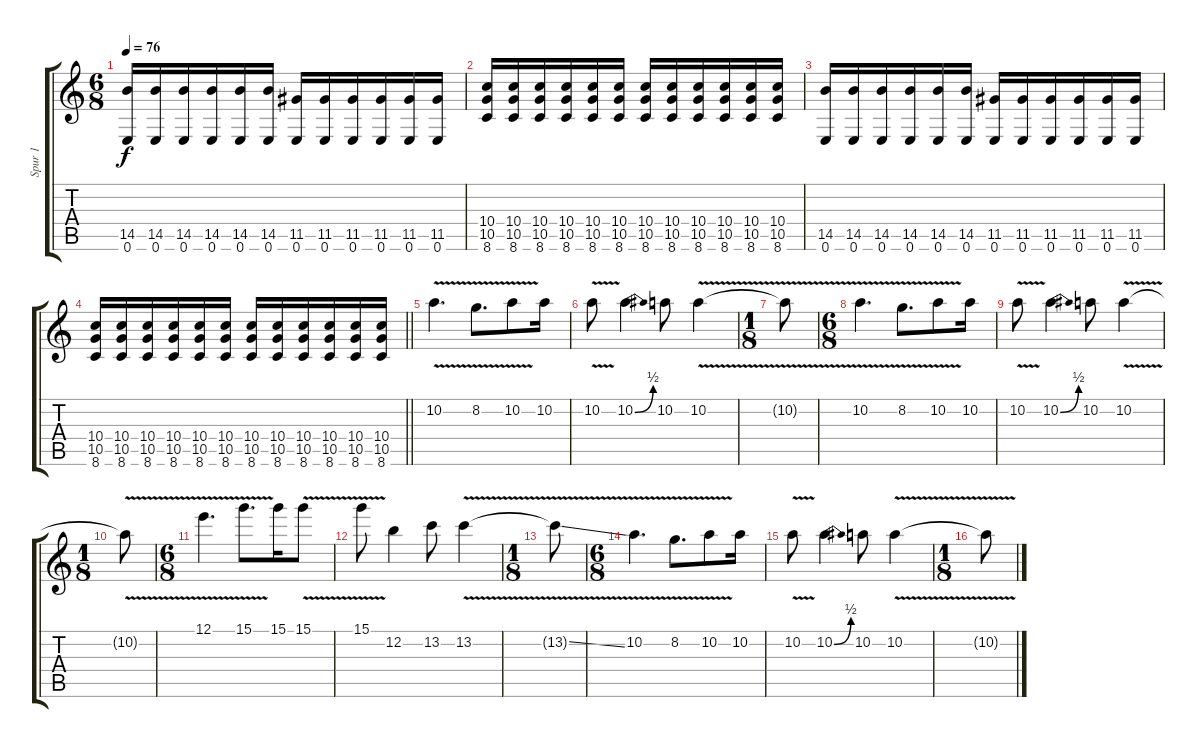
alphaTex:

\track ("Spur 1" "Spur 1") {instrument distortionguitar}
\staff {score tabs}
\tuning (E4 B3 G3 D3 A2 E2) {hide}
\ts (6 8)
\tempo 76
\clef g2
\ks c
(14.5 0.6).16{dy f} (14.5 0.6).16 (14.5 0.6).16 (14.5 0.6).16 (14.5 0.6).16 (14.5 0.6).16 (11.5 0.6).16 (11.5 0.6).16 (11.5 0.6).16 (11.5 0.6).16 (11.5 0.6).16 (11.5 0.6).16 |
(10.4 10.5 8.6).16 (10.4 10.5 8.6).16 (10.4 10.5 8.6).16 (10.4 10.5 8.6).16 (10.4 10.5 8.6).16 (10.4 10.5 8.6).16 (10.4 10.5 8.6).16 (10.4 10.5 8.6).16 (10.4 10.5 8.6).16 (10.4 10.5 8.6).16 (10.4 10.5 8.6).16 (10.4 10.5 8.6).16 |
(14.5 0.6).16 (14.5 0.6).16 (14.5 0.6).16 (14.5 0.6).16 (14.5 0.6).16 (14.5 0.6).16 (11.5 0.6).16 (11.5 0.6).16 (11.5 0.6).16 (11.5 0.6).16 (11.5 0.6).16 (11.5 0.6).16 |
\barLineRight lightlight
(10.4 10.5 8.6).16 (10.4 10.5 8.6).16 (10.4 10.5 8.6).16 (10.4 10.5 8.6).16 (10.4 10.5 8.6).16 (10.4 10.5 8.6).16 (10.4 10.5 8.6).16 (10.4 10.5 8.6).16 (10.4 10.5 8.6).16 (10.4 10.5 8.6).16 (10.4 10.5 8.6).16 (10.4 10.5 8.6).16 |
10.2{v}.4{d} 8.2{v}.8{d} 10.2{v}.8 10.2.16 |
10.2{v}.8 10.2{be (bend 0 0 60 2)}.4 10.2.8 10.2{v}.4 |
\ts (1 8)
10.2{t}.8 |
\ts (6 8)
10.2{v}.4{d} 8.2{v}.8{d} 10.2{v}.8 10.2.16 |
10.2{v}.8 10.2{be (bend 0 0 60 2)}.4 10.2.8 10.2{v}.4 |
\ts (1 8)
10.2{t}.8 |
\ts (6 8)
12.1{v}.4{d} 15.1{v}.8{d} 15.1.16 15.1{v}.8 |
15.1{v}.8 12.2.4 13.2.8 13.2{v}.4 |
\ts (1 8)
13.2{ss t}.8 |
\ts (6 8)
10.2{v}.4{d} 8.2{v}.8{d} 10.2{v}.8 10.2.16 |
10.2{v}.8 10.2{be (bend 0 0 60 2)}.4 10.2.8 10.2{v}.4 |
\ts (1 8)
10.2{t}.8
